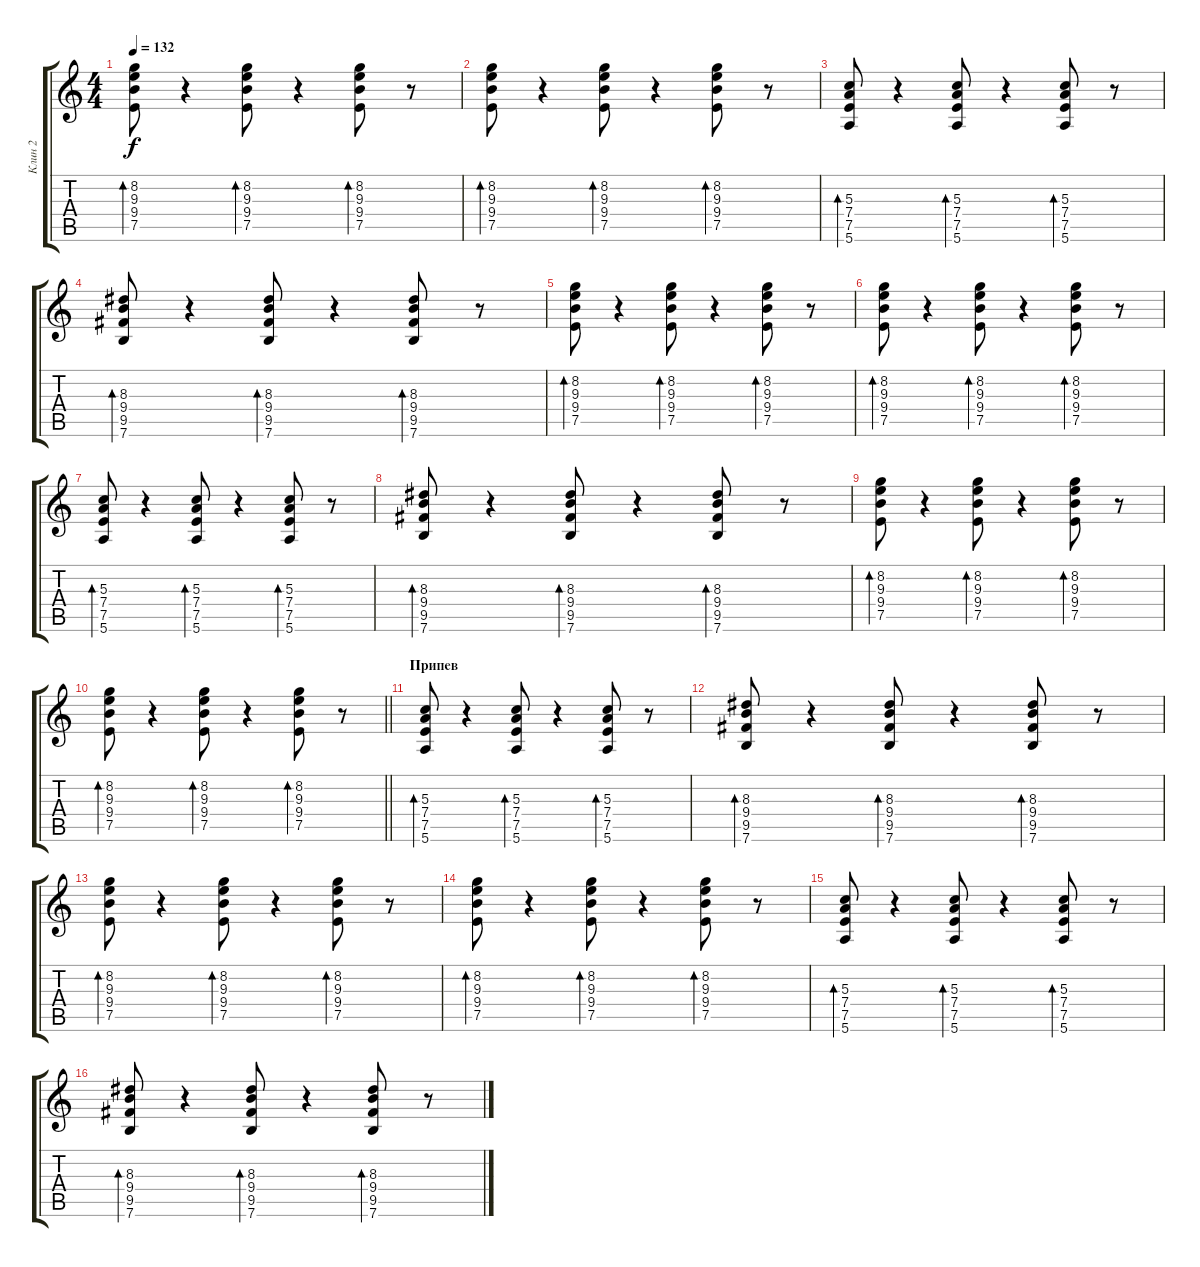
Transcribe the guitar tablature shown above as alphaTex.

\track ("Клин 2" "Клин 2") {instrument electricguitarclean}
\staff {score tabs}
\tuning (E4 B3 G3 D3 A2 E2) {hide}
\ts (4 4)
\tempo 132
\clef g2
\ks c
(8.2 9.3 9.4 7.5).8{bd 30 dy f} r.4 (8.2 9.3 9.4 7.5).8{bd 30} r.4 (8.2 9.3 9.4 7.5).8{bd 30} r.8 |
(8.2 9.3 9.4 7.5).8{bd 30} r.4 (8.2 9.3 9.4 7.5).8{bd 30} r.4 (8.2 9.3 9.4 7.5).8{bd 30} r.8 |
(5.3 7.4 7.5 5.6).8{bd 30} r.4 (5.3 7.4 7.5 5.6).8{bd 30} r.4 (5.3 7.4 7.5 5.6).8{bd 30} r.8 |
(8.3 9.4 9.5 7.6).8{bd 30} r.4 (8.3 9.4 9.5 7.6).8{bd 30} r.4 (8.3 9.4 9.5 7.6).8{bd 30} r.8 |
(8.2 9.3 9.4 7.5).8{bd 30} r.4 (8.2 9.3 9.4 7.5).8{bd 30} r.4 (8.2 9.3 9.4 7.5).8{bd 30} r.8 |
(8.2 9.3 9.4 7.5).8{bd 30} r.4 (8.2 9.3 9.4 7.5).8{bd 30} r.4 (8.2 9.3 9.4 7.5).8{bd 30} r.8 |
(5.3 7.4 7.5 5.6).8{bd 30} r.4 (5.3 7.4 7.5 5.6).8{bd 30} r.4 (5.3 7.4 7.5 5.6).8{bd 30} r.8 |
(8.3 9.4 9.5 7.6).8{bd 30} r.4 (8.3 9.4 9.5 7.6).8{bd 30} r.4 (8.3 9.4 9.5 7.6).8{bd 30} r.8 |
(8.2 9.3 9.4 7.5).8{bd 30} r.4 (8.2 9.3 9.4 7.5).8{bd 30} r.4 (8.2 9.3 9.4 7.5).8{bd 30} r.8 |
\barLineRight lightlight
(8.2 9.3 9.4 7.5).8{bd 30} r.4 (8.2 9.3 9.4 7.5).8{bd 30} r.4 (8.2 9.3 9.4 7.5).8{bd 30} r.8 |
\section ("" "Припев")
(5.3 7.4 7.5 5.6).8{bd 30} r.4 (5.3 7.4 7.5 5.6).8{bd 30} r.4 (5.3 7.4 7.5 5.6).8{bd 30} r.8 |
(8.3 9.4 9.5 7.6).8{bd 30} r.4 (8.3 9.4 9.5 7.6).8{bd 30} r.4 (8.3 9.4 9.5 7.6).8{bd 30} r.8 |
(8.2 9.3 9.4 7.5).8{bd 30} r.4 (8.2 9.3 9.4 7.5).8{bd 30} r.4 (8.2 9.3 9.4 7.5).8{bd 30} r.8 |
(8.2 9.3 9.4 7.5).8{bd 30} r.4 (8.2 9.3 9.4 7.5).8{bd 30} r.4 (8.2 9.3 9.4 7.5).8{bd 30} r.8 |
(5.3 7.4 7.5 5.6).8{bd 30} r.4 (5.3 7.4 7.5 5.6).8{bd 30} r.4 (5.3 7.4 7.5 5.6).8{bd 30} r.8 |
(8.3 9.4 9.5 7.6).8{bd 30} r.4 (8.3 9.4 9.5 7.6).8{bd 30} r.4 (8.3 9.4 9.5 7.6).8{bd 30} r.8
